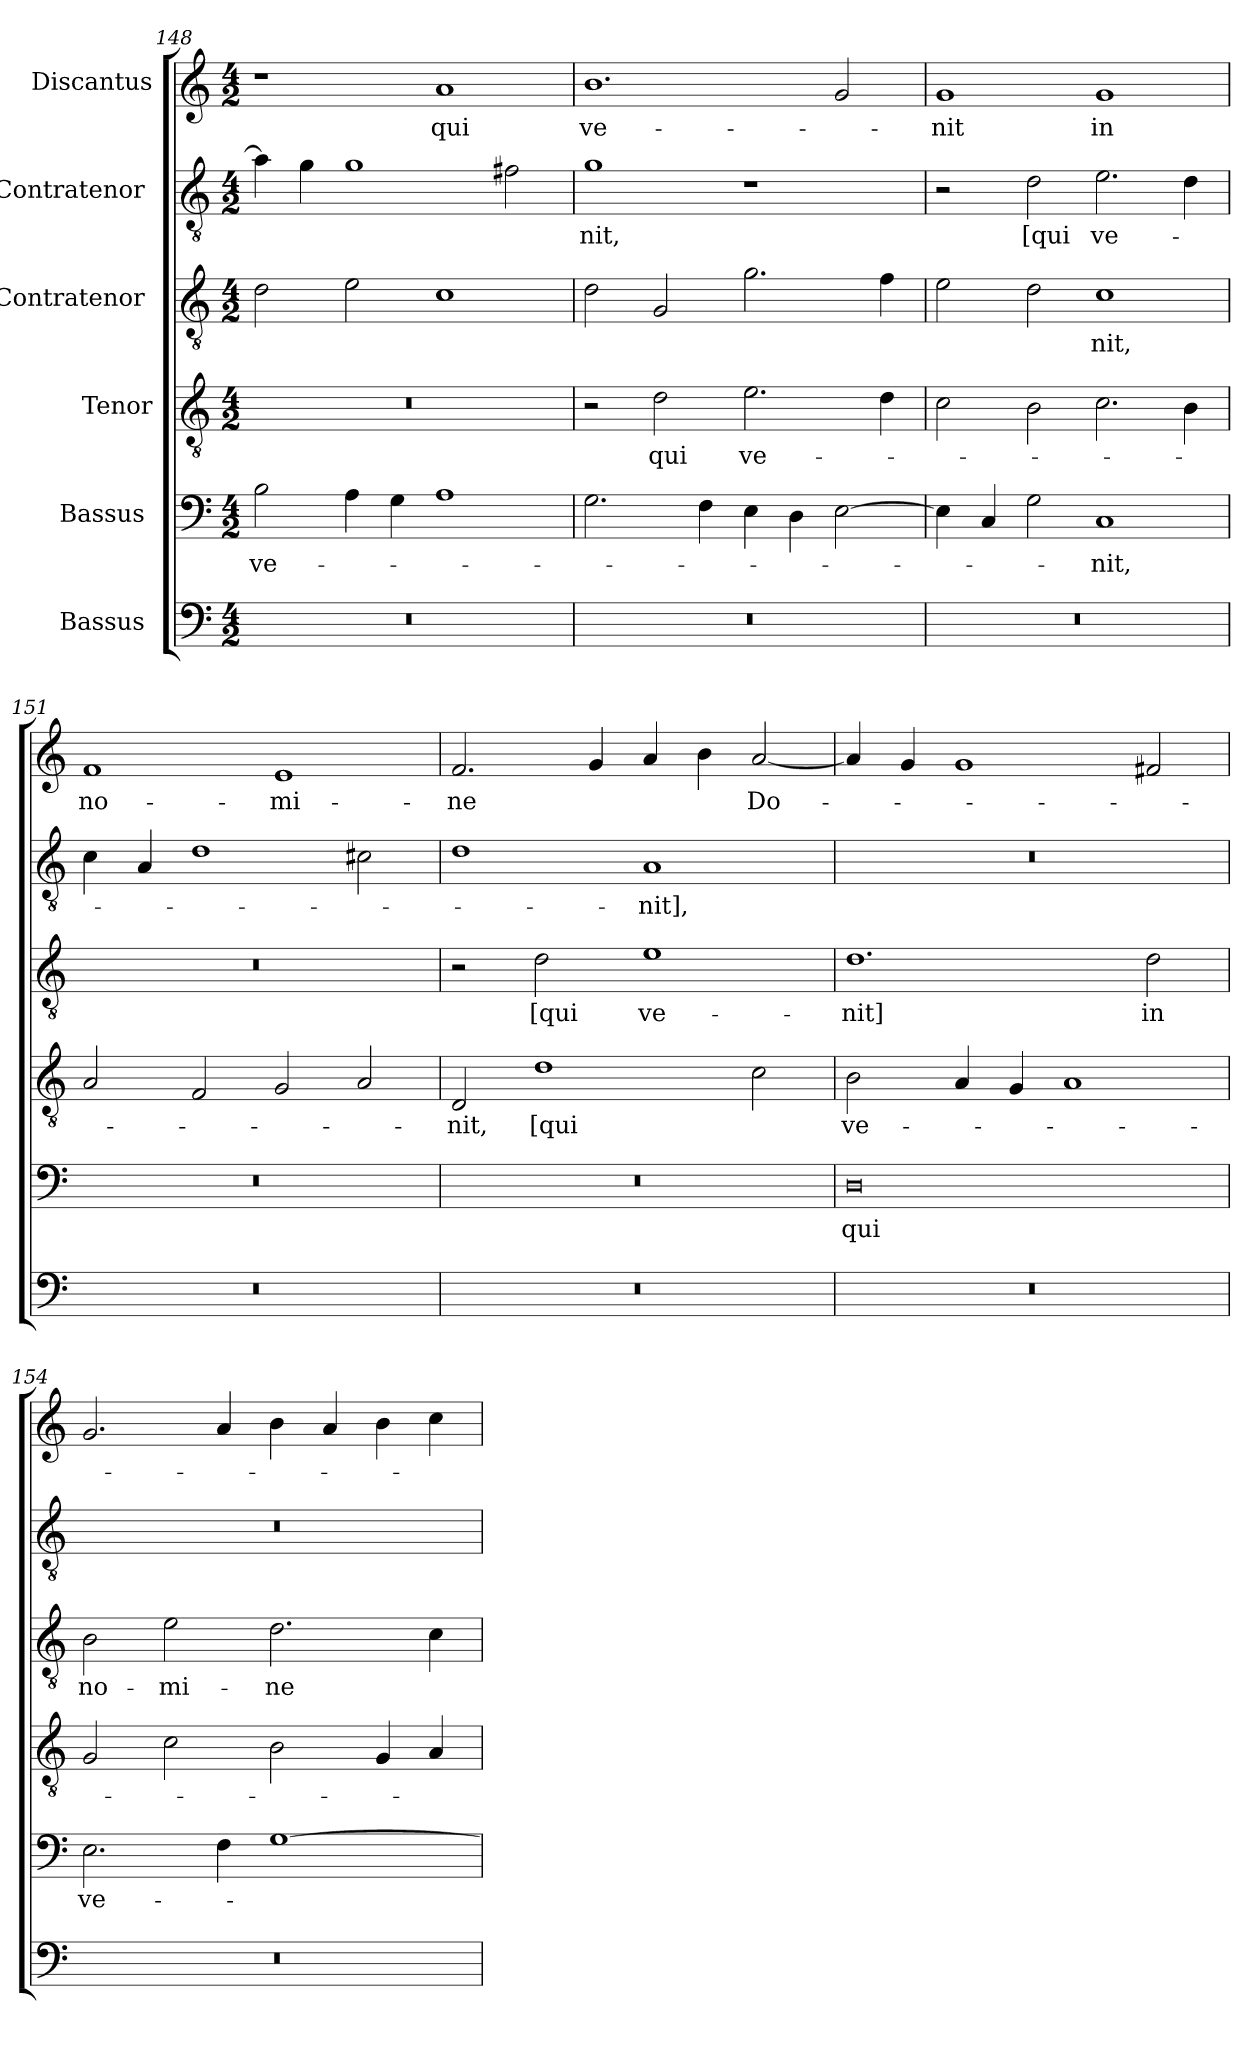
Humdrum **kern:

**kern	**kern	**text	**kern	**text	**kern	**text	**kern	**text	**kern	**text
*part6	*part5	*part5	*part4	*part4	*part3	*part3	*part2	*part2	*part1	*part1
*staff6	*staff5	*staff5	*staff4	*staff4	*staff3	*staff3	*staff2	*staff2	*staff1	*staff1
*I"Bassus [2]	*I"Bassus [1]	*	*I"Tenor	*	*I"Contratenor [2]	*	*I"Contratenor [1]	*	*I"Discantus	*
*clefF4	*clefF4	*	*clefGv2	*	*clefGv2	*	*clefGv2	*	*clefG2	*
*k[]	*k[]	*	*k[]	*	*k[]	*	*k[]	*	*k[]	*
*M4/2	*M4/2	*	*M4/2	*	*M4/2	*	*M4/2	*	*M4/2	*
=148	=148	=148	=148	=148	=148	=148	=148	=148	=148	=148
0r	2B\	ve-	0r	.	2d\	.	4a\]	.	1r	.
.	.	.	.	.	.	.	4g\	.	.	.
.	4A\	.	.	.	2e\	.	1g\	.	.	.
.	4G\	.	.	.	.	.	.	.	.	.
.	1A\	.	.	.	1c\	.	.	.	1a/	qui
.	.	.	.	.	.	.	2f#X\	.	.	.
=149	=149	=149	=149	=149	=149	=149	=149	=149	=149	=149
0r	2.G\	.	2r	.	2d\	.	1g\	-nit,	1.b\	ve-
.	.	.	2d\	qui	2G/	.	.	.	.	.
.	4F\	.	.	.	.	.	.	.	.	.
.	4E\	.	2.e\	ve-	2.g\	.	1r	.	.	.
.	4D\	.	.	.	.	.	.	.	.	.
.	[2E\	.	.	.	.	.	.	.	2g/	.
.	.	.	4d\	.	4f\	.	.	.	.	.
=150	=150	=150	=150	=150	=150	=150	=150	=150	=150	=150
0r	4E\]	.	2c\	.	2e\	.	2r	.	1g/	-nit
.	4C/	.	.	.	.	.	.	.	.	.
.	2G\	.	2B\	.	2d\	.	2d\	[qui	.	.
.	1C/	-nit,	2.c\	.	1c\	-nit,	2.e\	ve-	1g/	in
.	.	.	4B\	.	.	.	4d\	.	.	.
=151	=151	=151	=151	=151	=151	=151	=151	=151	=151	=151
0r	0r	.	2A/	.	0r	.	4c\	.	1f/	no-
.	.	.	.	.	.	.	4A/	.	.	.
.	.	.	2F/	.	.	.	1d\	.	.	.
.	.	.	2G/	.	.	.	.	.	1e/	-mi-
.	.	.	2A/	.	.	.	2c#X\	.	.	.
=152	=152	=152	=152	=152	=152	=152	=152	=152	=152	=152
0r	0r	.	2D/	-nit,	2r	.	1d\	.	2.f/	-ne
.	.	.	1d\	[qui	2d\	[qui	.	.	.	.
.	.	.	.	.	.	.	.	.	4g/	.
.	.	.	.	.	1e\	ve-	1A/	-nit],	4a/	.
.	.	.	.	.	.	.	.	.	4b\	.
.	.	.	2c\	.	.	.	.	.	[2a/	Do-
=153	=153	=153	=153	=153	=153	=153	=153	=153	=153	=153
0r	0D\	qui	2B\	ve-	1.d\	-nit]	0r	.	4a/]	.
.	.	.	.	.	.	.	.	.	4g/	.
.	.	.	4A/	.	.	.	.	.	1g/	.
.	.	.	4G/	.	.	.	.	.	.	.
.	.	.	1A/	.	.	.	.	.	.	.
.	.	.	.	.	2d\	in	.	.	2f#X/	.
=154	=154	=154	=154	=154	=154	=154	=154	=154	=154	=154
0r	2.E\	ve-	2G/	.	2B\	no-	0r	.	2.g/	.
.	.	.	2c\	.	2e\	-mi-	.	.	.	.
.	4F\	.	.	.	.	.	.	.	4a/	.
.	[1G\	.	2B\	.	2.d\	-ne	.	.	4b\	.
.	.	.	.	.	.	.	.	.	4a/	.
.	.	.	4G/	.	.	.	.	.	4b\	.
.	.	.	4A/	.	4c\	.	.	.	4cc\	.
=	=	=	=	=	=	=	=	=	=	=
*-	*-	*-	*-	*-	*-	*-	*-	*-	*-	*-
